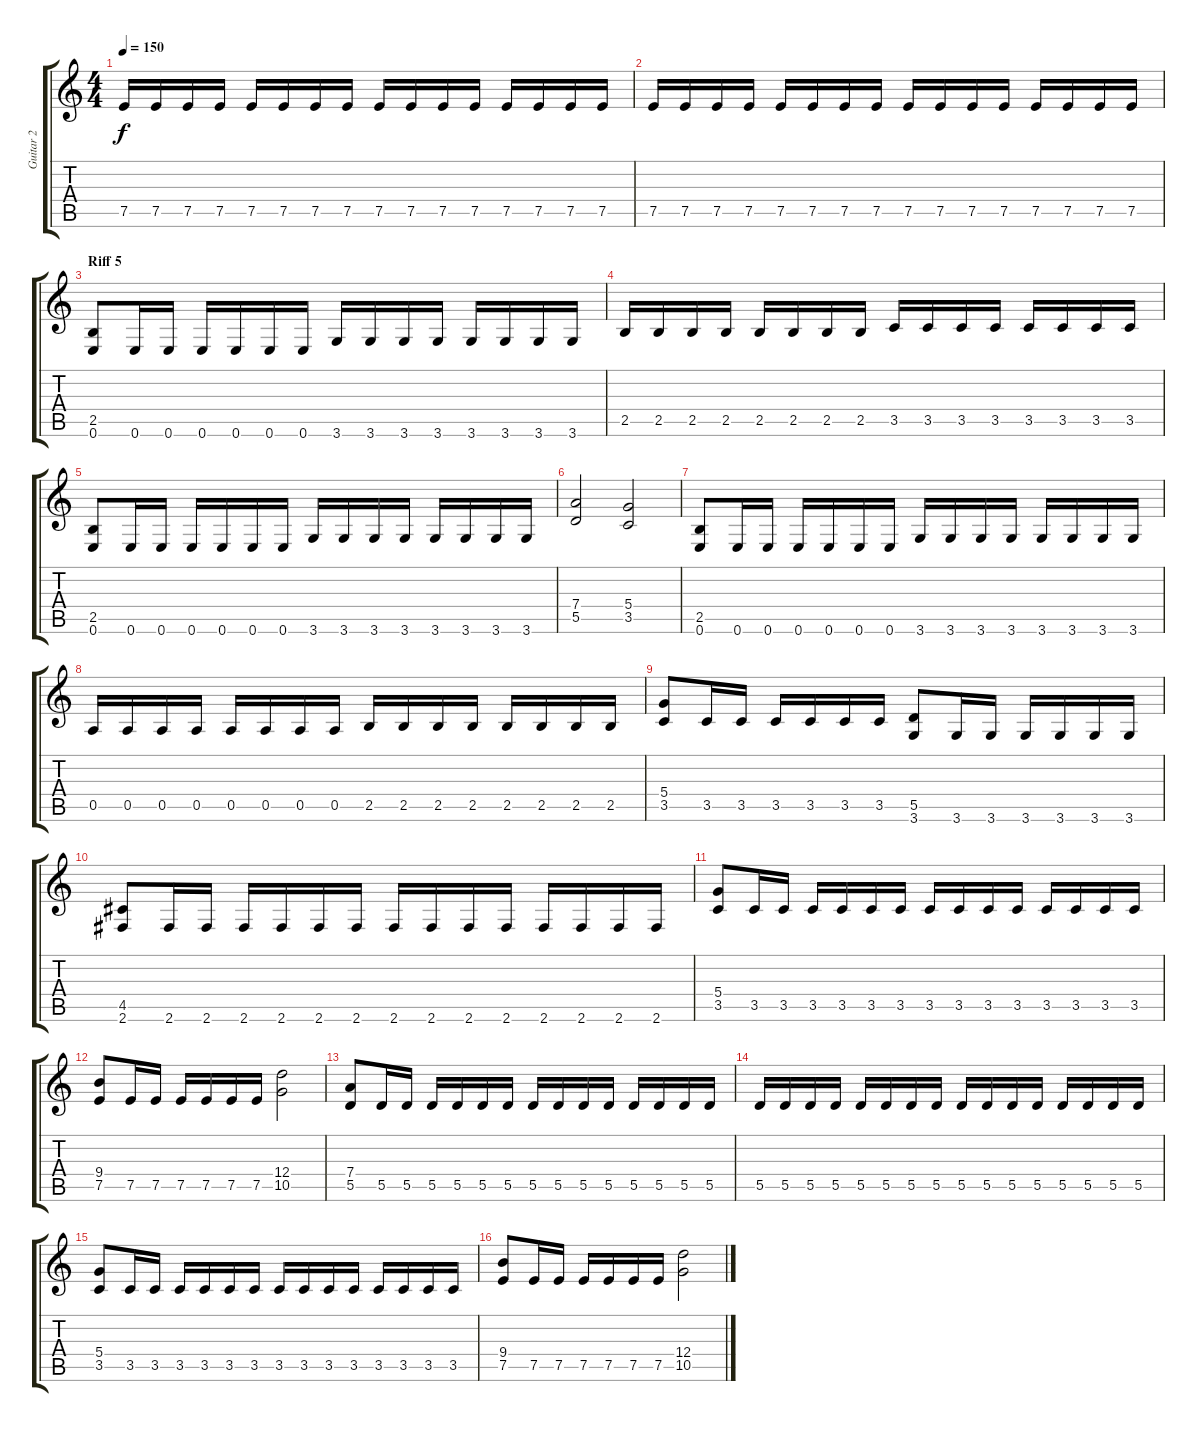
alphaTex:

\track ("Guitar 2" "Guitar 2") {instrument distortionguitar}
\staff {score tabs}
\tuning (E4 B3 G3 D3 A2 E2) {hide}
\ts (4 4)
\tempo 150
\clef g2
\ks c
7.5.16{dy f} 7.5.16 7.5.16 7.5.16 7.5.16 7.5.16 7.5.16 7.5.16 7.5.16 7.5.16 7.5.16 7.5.16 7.5.16 7.5.16 7.5.16 7.5.16 |
7.5.16 7.5.16 7.5.16 7.5.16 7.5.16 7.5.16 7.5.16 7.5.16 7.5.16 7.5.16 7.5.16 7.5.16 7.5.16 7.5.16 7.5.16 7.5.16 |
\section ("" "Riff 5")
(2.5 0.6).8 0.6.16 0.6.16 0.6.16 0.6.16 0.6.16 0.6.16 3.6.16 3.6.16 3.6.16 3.6.16 3.6.16 3.6.16 3.6.16 3.6.16 |
2.5.16 2.5.16 2.5.16 2.5.16 2.5.16 2.5.16 2.5.16 2.5.16 3.5.16 3.5.16 3.5.16 3.5.16 3.5.16 3.5.16 3.5.16 3.5.16 |
(2.5 0.6).8 0.6.16 0.6.16 0.6.16 0.6.16 0.6.16 0.6.16 3.6.16 3.6.16 3.6.16 3.6.16 3.6.16 3.6.16 3.6.16 3.6.16 |
(7.4 5.5).2 (5.4 3.5).2 |
(2.5 0.6).8 0.6.16 0.6.16 0.6.16 0.6.16 0.6.16 0.6.16 3.6.16 3.6.16 3.6.16 3.6.16 3.6.16 3.6.16 3.6.16 3.6.16 |
0.5.16 0.5.16 0.5.16 0.5.16 0.5.16 0.5.16 0.5.16 0.5.16 2.5.16 2.5.16 2.5.16 2.5.16 2.5.16 2.5.16 2.5.16 2.5.16 |
(5.4 3.5).8 3.5.16 3.5.16 3.5.16 3.5.16 3.5.16 3.5.16 (5.5 3.6).8 3.6.16 3.6.16 3.6.16 3.6.16 3.6.16 3.6.16 |
(4.5 2.6).8 2.6.16 2.6.16 2.6.16 2.6.16 2.6.16 2.6.16 2.6.16 2.6.16 2.6.16 2.6.16 2.6.16 2.6.16 2.6.16 2.6.16 |
(5.4 3.5).8 3.5.16 3.5.16 3.5.16 3.5.16 3.5.16 3.5.16 3.5.16 3.5.16 3.5.16 3.5.16 3.5.16 3.5.16 3.5.16 3.5.16 |
(9.4 7.5).8 7.5.16 7.5.16 7.5.16 7.5.16 7.5.16 7.5.16 (12.4 10.5).2 |
(7.4 5.5).8 5.5.16 5.5.16 5.5.16 5.5.16 5.5.16 5.5.16 5.5.16 5.5.16 5.5.16 5.5.16 5.5.16 5.5.16 5.5.16 5.5.16 |
5.5.16 5.5.16 5.5.16 5.5.16 5.5.16 5.5.16 5.5.16 5.5.16 5.5.16 5.5.16 5.5.16 5.5.16 5.5.16 5.5.16 5.5.16 5.5.16 |
(5.4 3.5).8 3.5.16 3.5.16 3.5.16 3.5.16 3.5.16 3.5.16 3.5.16 3.5.16 3.5.16 3.5.16 3.5.16 3.5.16 3.5.16 3.5.16 |
(9.4 7.5).8 7.5.16 7.5.16 7.5.16 7.5.16 7.5.16 7.5.16 (12.4 10.5).2
